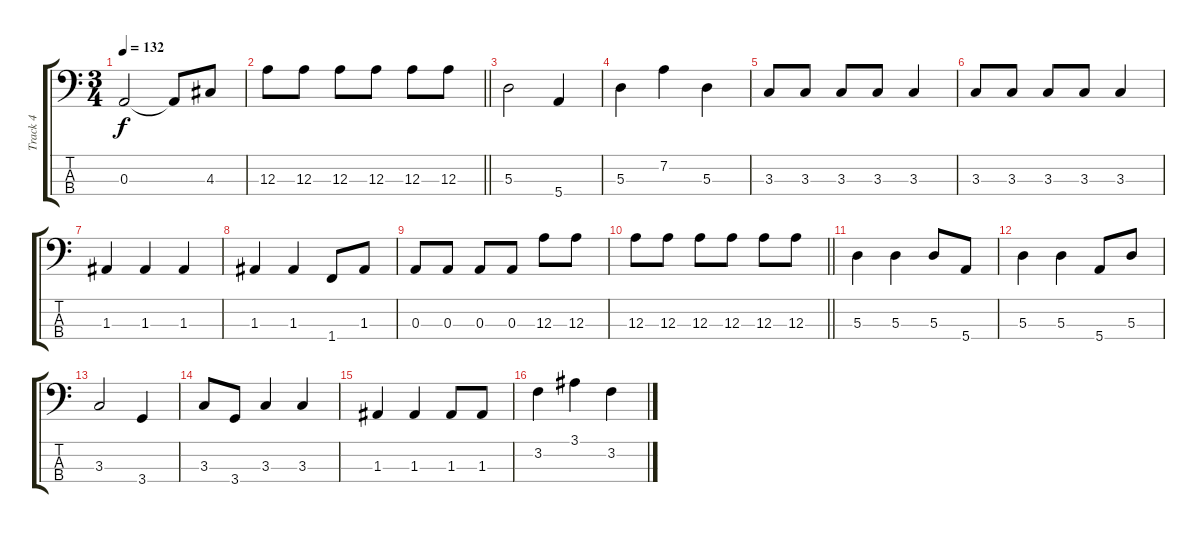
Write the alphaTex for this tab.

\track ("Track 4" "Track 4") {instrument electricbassfinger}
\staff {score tabs}
\tuning (G2 D2 A1 E1) {hide}
\ts (3 4)
\tempo 132
\clef f4
\ks c
0.3.2{dy f} 0.3{t}.8 4.3.8 |
\barLineRight lightlight
12.3.8 12.3.8 12.3.8 12.3.8 12.3.8 12.3.8 |
5.3.2 5.4.4 |
5.3.4 7.2.4 5.3.4 |
3.3.8 3.3.8 3.3.8 3.3.8 3.3.4 |
3.3.8 3.3.8 3.3.8 3.3.8 3.3.4 |
1.3.4 1.3.4 1.3.4 |
1.3.4 1.3.4 1.4.8 1.3.8 |
0.3.8 0.3.8 0.3.8 0.3.8 12.3.8 12.3.8 |
\barLineRight lightlight
12.3.8 12.3.8 12.3.8 12.3.8 12.3.8 12.3.8 |
5.3.4 5.3.4 5.3.8 5.4.8 |
5.3.4 5.3.4 5.4.8 5.3.8 |
3.3.2 3.4.4 |
3.3.8 3.4.8 3.3.4 3.3.4 |
1.3.4 1.3.4 1.3.8 1.3.8 |
3.2.4 3.1.4 3.2.4
